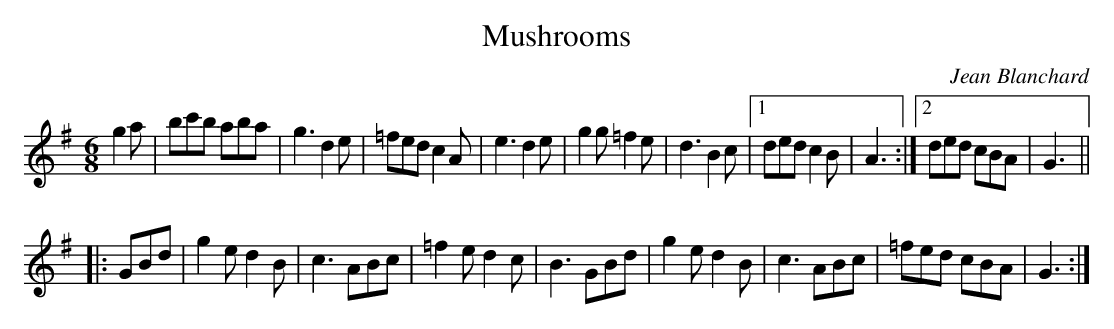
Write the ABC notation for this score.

X:1
T:Mushrooms
M:6/8
L:1/8
C:Jean Blanchard
K:G
g2a |\
bc'b aba | g3 d2e | =fed c2A | e3 d2e |\
g2g=f2e | d3B2c |1 dedc2B | A3 :|2 ded cBA | G3 ||
|: GBd |\
g2ed2B | c3ABc | =f2ed2c | B3GBd |\
g2ed2B | c3ABc | =fed cBA | G3 :|
